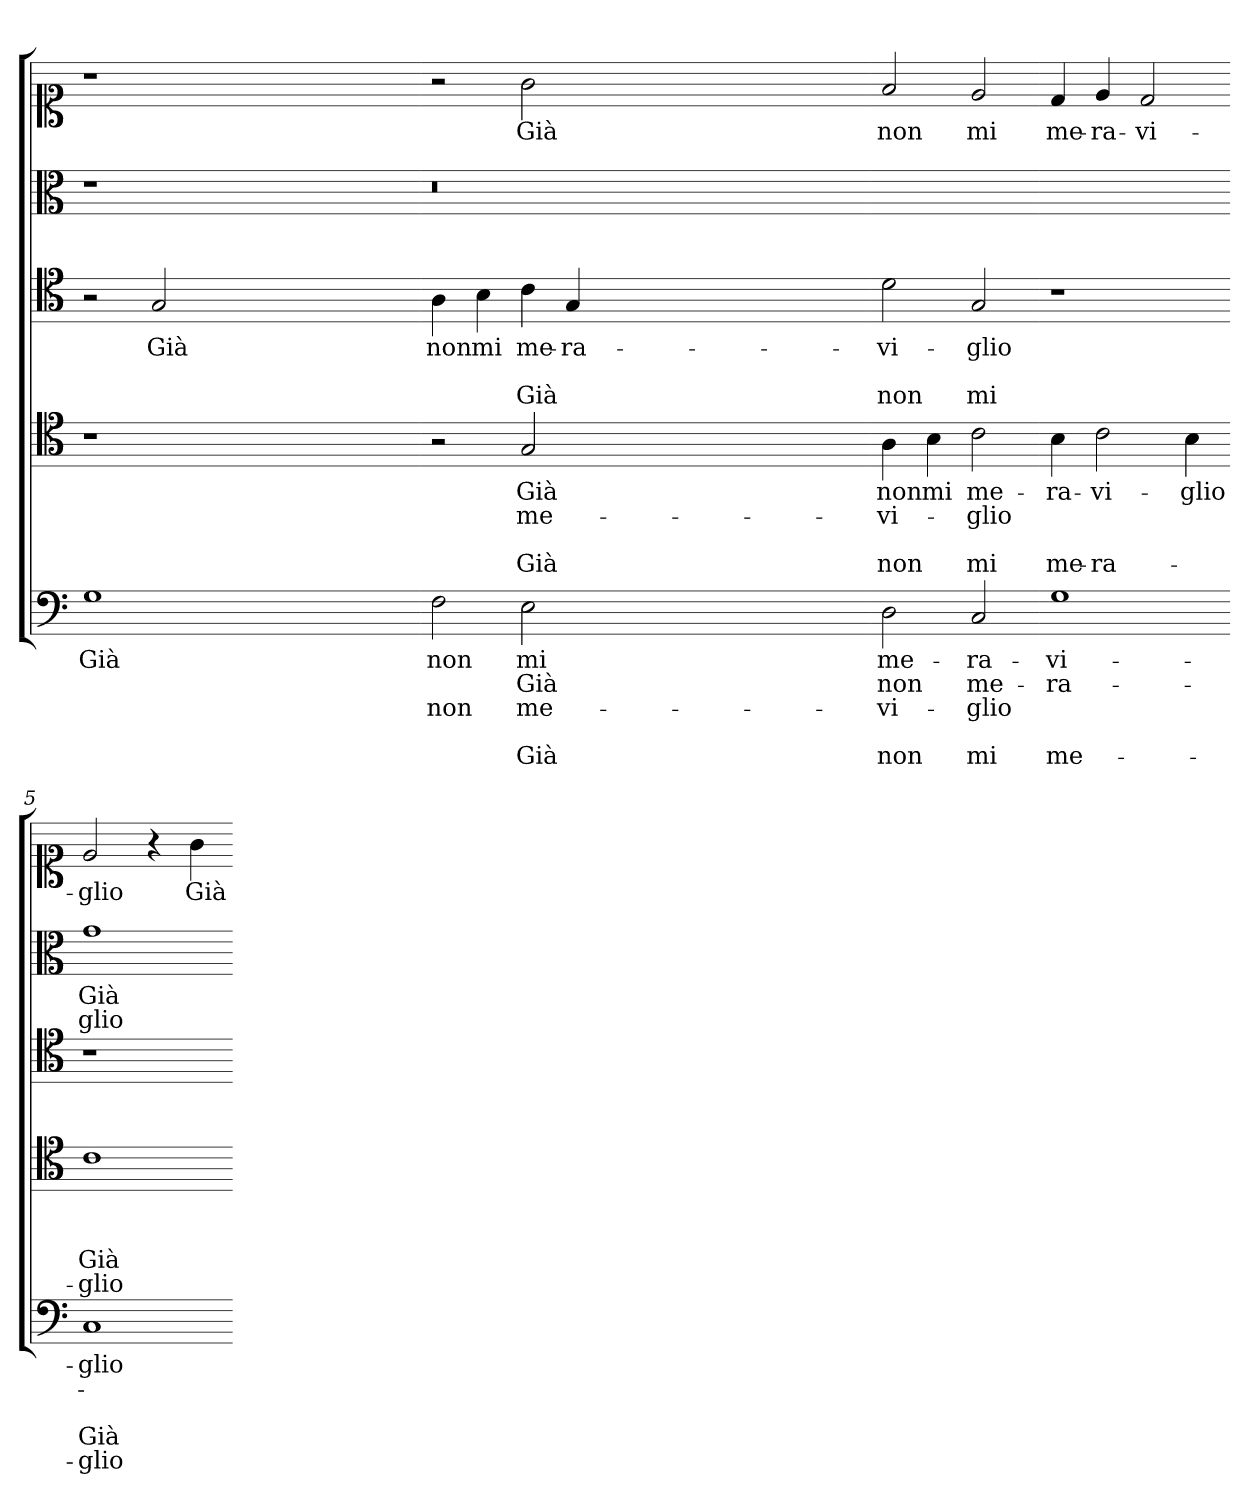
**kern	**text	**text	**text	**text	**text	**kern	**text	**text	**text	**text	**kern	**text	**text	**text	**kern	**text	**text	**kern	**text
*part5	*part5	*part5	*part5	*part5	*part5	*part4	*part4	*part4	*part4	*part4	*part3	*part3	*part3	*part3	*part2	*part2	*part2	*part1	*part1
*staff5	*staff5	*staff5	*staff5	*staff5	*staff5	*staff4	*staff4	*staff4	*staff4	*staff4	*staff3	*staff3	*staff3	*staff3	*staff2	*staff2	*staff2	*staff1	*staff1
*clefF4	*	*	*	*	*	*clefC4	*	*	*	*	*clefC4	*	*	*	*clefC3	*	*	*clefC1	*
*k[]	*	*	*	*	*	*k[]	*	*	*	*	*k[]	*	*	*	*k[]	*	*	*k[]	*
=1	=1	=1	=1	=1	=1	=1	=1	=1	=1	=1	=1	=1	=1	=1	=1	=1	=1	=1	=1
1G	Già	.	.	.	.	1r	.	.	.	.	2r	.	.	.	1r	.	.	1r	.
.	.	.	.	.	.	.	.	.	.	.	2G	Già	.	.	.	.	.	.	.
0.ryy	.	.	.	.	.	0.ryy	.	.	.	.	0.ryy	.	.	.	0.ryy	.	.	0.ryy	.
=2-	=2-	=2-	=2-	=2-	=2-	=2-	=2-	=2-	=2-	=2-	=2-	=2-	=2-	=2-	=2-	=2-	=2-	=2-	=2-
2F	non	.	non	.	.	2r	.	.	.	.	4A	non	.	.	0.r	.	.	2r	.
.	.	.	.	.	.	.	.	.	.	.	4B	mi	.	.	.	.	.	.	.
2E	mi	Già	me-	.	Già	2G	Già	me-	.	Già	4c	me-	.	Già	.	.	.	2g	Già
.	.	.	.	.	.	.	.	.	.	.	4G	ra-	.	.	.	.	.	.	.
0.ryy	.	.	.	.	.	0.ryy	.	.	.	.	0.ryy	.	.	.	.	.	.	0.ryy	.
.	.	.	.	.	.	.	.	.	.	.	.	.	.	.	1ryy	.	.	.	.
=3-	=3-	=3-	=3-	=3-	=3-	=3-	=3-	=3-	=3-	=3-	=3-	=3-	=3-	=3-	=3-	=3-	=3-	=3-	=3-
2D	me-	non	vi-	.	non	4A	non	vi-	.	non	2d	vi-	.	non	1ryy	.	.	2f	non
.	.	.	.	.	.	4B	mi	.	.	.	.	.	.	.	.	.	.	.	.
2C	ra-	me-	glio	.	mi	2c	me-	glio	.	mi	2G	glio	.	mi	.	.	.	2e	mi
=4-	=4-	=4-	=4-	=4-	=4-	=4-	=4-	=4-	=4-	=4-	=4-	=4-	=4-	=4-	=4-	=4-	=4-	=4-	=4-
1G	vi-	ra-	.	.	me-	4B	ra-	.	.	me-	1r	.	.	.	1ryy	.	.	4d	me-
.	.	.	.	.	.	2c	vi-	.	.	ra-	.	.	.	.	.	.	.	4e	ra-
.	.	.	.	.	.	.	.	.	.	.	.	.	.	.	.	.	.	2d	vi-
.	.	.	.	.	.	4B	glio	.	.	.	.	.	.	.	.	.	.	.	.
=5-	=5-	=5-	=5-	=5-	=5-	=5-	=5-	=5-	=5-	=5-	=5-	=5-	=5-	=5-	=5-	=5-	=5-	=5-	=5-
1C	glio	.	.	Già	glio	1c	.	.	Già	glio	1r	.	.	.	1g	Già	glio	2e	glio
.	.	.	.	.	.	.	.	.	.	.	.	.	.	.	.	.	.	4r	.
.	.	.	.	.	.	.	.	.	.	.	.	.	.	.	.	.	.	4g	Già
=-	=-	=-	=-	=-	=-	=-	=-	=-	=-	=-	=-	=-	=-	=-	=-	=-	=-	=-	=-
*-	*-	*-	*-	*-	*-	*-	*-	*-	*-	*-	*-	*-	*-	*-	*-	*-	*-	*-	*-
